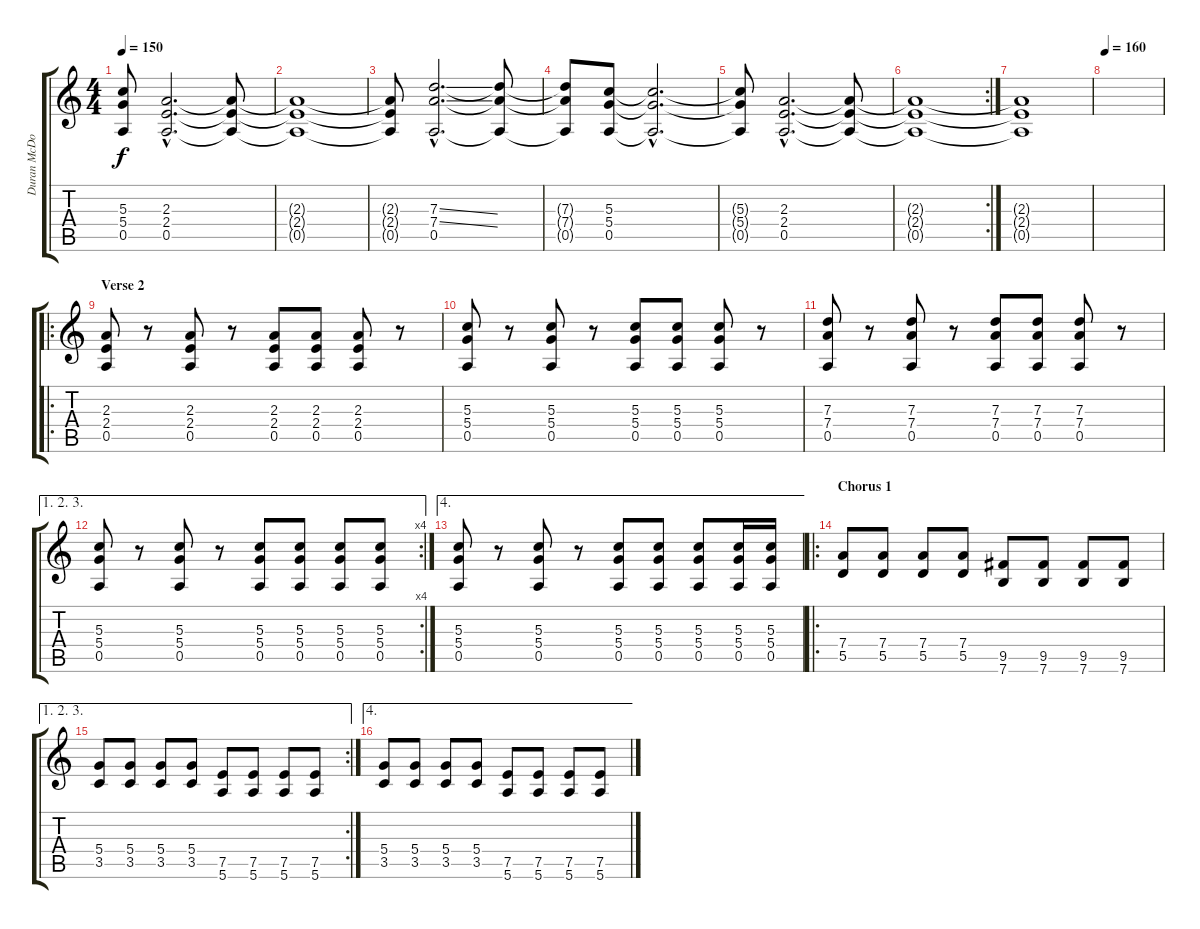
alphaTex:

\track ("Duran McDowall (Guitar)" "Duran McDo") {instrument overdrivenguitar}
\staff {score tabs}
\tuning (E4 B3 G3 D3 A2 E2) {hide}
\ts (4 4)
\tempo 150
\clef g2
\ks c
(5.3{t} 5.4{t} 0.5{t}).8{dy f} (2.3{hac} 2.4{hac} 0.5{hac}).2{d} (2.3{t} 2.4{t} 0.5{t}).8 |
(2.3{t} 2.4{t} 0.5{t}).1 |
(2.3{t} 2.4{t} 0.5{t}).8 (7.3{ss hac} 7.4{ss hac} 0.5{hac}).2{d} (7.3{t} 7.4{t} 0.5{t}).8 |
(7.3{t} 7.4{t} 0.5{t}).8 (5.3 5.4 0.5).8 (5.3{hac t} 5.4{hac t} 0.5{hac t}).2{d} |
(5.3{t} 5.4{t} 0.5{t}).8 (2.3{hac} 2.4{hac} 0.5{hac}).2{d} (2.3{t} 2.4{t} 0.5{t}).8 |
\rc 2
(2.3{t} 2.4{t} 0.5{t}).1 |
(2.3{t} 2.4{t} 0.5{t}).1 |
\tempo 160
|
\ro
\section ("" "Verse 2")
(2.3 2.4 0.5).8{instrument overdrivenguitar} r.8 (2.3 2.4 0.5).8 r.8 (2.3 2.4 0.5).8 (2.3 2.4 0.5).8 (2.3 2.4 0.5).8 r.8 |
(5.3 5.4 0.5).8 r.8 (5.3 5.4 0.5).8 r.8 (5.3 5.4 0.5).8 (5.3 5.4 0.5).8 (5.3 5.4 0.5).8 r.8 |
(7.3 7.4 0.5).8 r.8 (7.3 7.4 0.5).8 r.8 (7.3 7.4 0.5).8 (7.3 7.4 0.5).8 (7.3 7.4 0.5).8 r.8 |
\ae (1 2 3)
\rc 4
(5.3 5.4 0.5).8 r.8 (5.3 5.4 0.5).8 r.8 (5.3 5.4 0.5).8 (5.3 5.4 0.5).8 (5.3 5.4 0.5).8 (5.3 5.4 0.5).8 |
\ae 4
(5.3 5.4 0.5).8 r.8 (5.3 5.4 0.5).8 r.8 (5.3 5.4 0.5).8 (5.3 5.4 0.5).8 (5.3 5.4 0.5).8 (5.3 5.4 0.5).16 (5.3 5.4 0.5).16 |
\ro
\section ("" "Chorus 1")
(7.4 5.5).8 (7.4 5.5).8 (7.4 5.5).8 (7.4 5.5).8 (9.5 7.6).8 (9.5 7.6).8 (9.5 7.6).8 (9.5 7.6).8 |
\ae (1 2 3)
\rc 2
(5.4 3.5).8 (5.4 3.5).8 (5.4 3.5).8 (5.4 3.5).8 (7.5 5.6).8 (7.5 5.6).8 (7.5 5.6).8 (7.5 5.6).8 |
\ae 4
(5.4 3.5).8 (5.4 3.5).8 (5.4 3.5).8 (5.4 3.5).8 (7.5 5.6).8 (7.5 5.6).8 (7.5 5.6).8 (7.5 5.6).8
